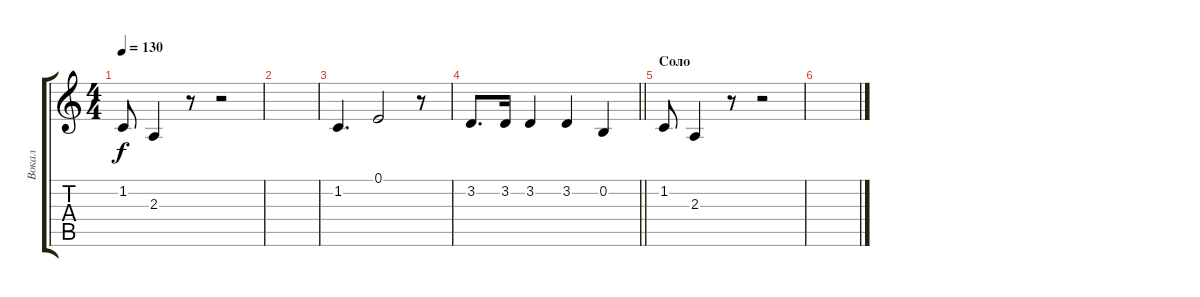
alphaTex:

\track ("Вокал" "Вокал") {instrument lead6voice}
\staff {score tabs}
\tuning (E4 B3 G3 D3 A2 E2) {hide}
\ts (4 4)
\tempo 130
\clef g2
\ks c
1.2.8{dy f} 2.3.4 r.8 r.2 |
|
1.2.4{d} 0.1.2 r.8 |
\barLineRight lightlight
3.2.8{d} 3.2.16 3.2.4 3.2.4 0.2.4 |
\section ("" "Соло")
1.2.8 2.3.4 r.8 r.2 |
\ks aminor
